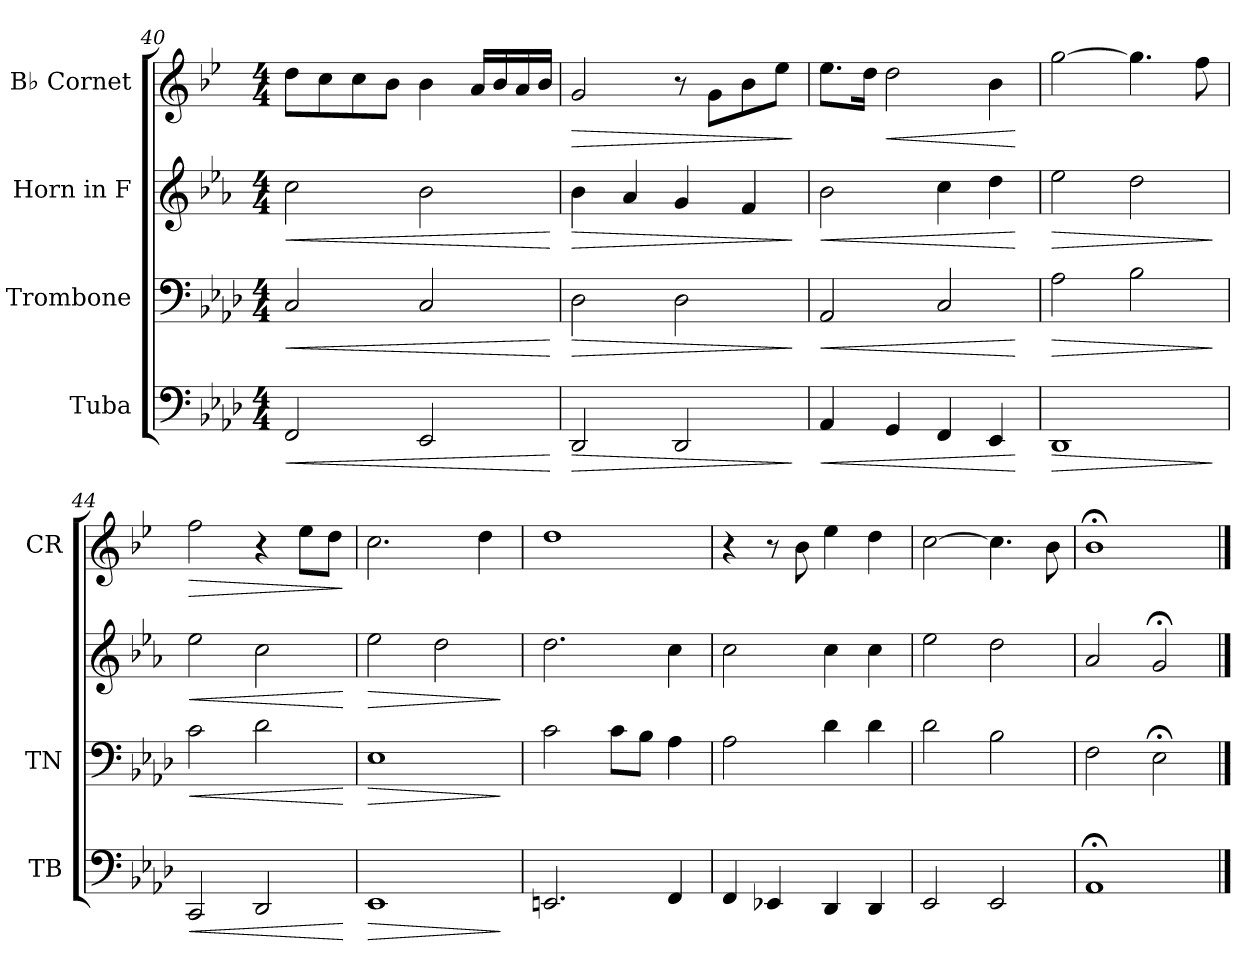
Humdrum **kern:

**kern	**dynam	**kern	**dynam	**kern	**dynam	**kern	**dynam
*part4	*part4	*part3	*part3	*part2	*part2	*part1	*part1
*staff4	*staff4	*staff3	*staff3	*staff2	*staff2	*staff1	*staff1
*I"Tuba	*	*I"Trombone	*	*I"Horn in F	*	*I"B♭ Cornet	*
*I'TB	*	*I'TN	*	*	*	*I'CR	*
!!LO:LB:g=z
*clefF4	*	*clefF4	*	*clefG2	*	*clefG2	*
*	*	*	*	*ITrd4c7	*	*ITrd1c2	*
*k[b-e-a-d-]	*	*k[b-e-a-d-]	*	*k[b-e-a-d-]	*	*k[b-e-a-d-]	*
*M4/4	*	*M4/4	*	*M4/4	*	*M4/4	*
=40	=40	=40	=40	=40	=40	=40	=40
!	!LO:HP:b	!	!LO:HP:b	!	!LO:HP:b	!	!
2FF/	<	2C/	<	2f\	<	8cc\L	.
.	.	.	.	.	.	8b-\	.
.	.	.	.	.	.	8b-\	.
.	.	.	.	.	.	8a-\J	.
2EE-/	.	2C/	.	2e-\	.	4a-\	.
.	.	.	.	.	.	16g/LL	.
.	.	.	.	.	.	16a-/	.
.	.	.	.	.	.	16g/	.
.	.	.	.	.	.	16a-/JJ	.
.	[	.	[	.	[	.	.
=41	=41	=41	=41	=41	=41	=41	=41
!	!LO:HP:b	!	!LO:HP:b	!	!LO:HP:b	!	!LO:HP:b
2DD-/	>	2D-\	>	4e-\	>	2f/	>
.	.	.	.	4d-/	.	.	.
2DD-/	.	2D-\	.	4c/	.	8r	.
.	.	.	.	.	.	8f\L	.
.	.	.	.	4B-/	.	8a-\	.
.	.	.	.	.	.	8dd-\J	.
.	]	.	]	.	]	.	]
=42	=42	=42	=42	=42	=42	=42	=42
!	!LO:HP:b	!	!LO:HP:b	!	!LO:HP:b	!	!
4AA-/	<	2AA-/	<	2e-\	<	8.dd-\L	.
.	.	.	.	.	.	16cc\Jk	.
!	!	!	!	!	!	!	!LO:HP:b
4GG/	.	.	.	.	.	2cc\	<
4FF/	.	2C/	.	4f\	.	.	.
4EE-/	.	.	.	4g\	.	4a-\	.
.	[	.	[	.	[	.	[
=43	=43	=43	=43	=43	=43	=43	=43
!	!LO:HP:b	!	!LO:HP:b	!	!LO:HP:b	!	!
1DD-	>	2A-\	>	2a-\	>	[2ff\	.
.	.	2B-\	.	2g\	.	4.ff\]	.
.	.	.	.	.	.	8ee-\	.
.	]	.	]	.	]	.	.
=44	=44	=44	=44	=44	=44	=44	=44
!	!LO:HP:b	!	!LO:HP:b	!	!LO:HP:b	!	!LO:HP:b
2CC/	<	2c\	<	2a-\	<	2ee-\	>
2DD-/	.	2d-\	.	2f\	.	4r	.
.	.	.	.	.	.	8dd-\L	.
.	.	.	.	.	.	8cc\J	.
.	[	.	[	.	[	.	]
=45	=45	=45	=45	=45	=45	=45	=45
!	!LO:HP:b	!	!LO:HP:b	!	!LO:HP:b	!	!
1EE-	>	1E-	>	2a-\	>	2.b-\	.
.	.	.	.	2g\	.	.	.
.	.	.	.	.	.	4cc\	.
.	]	.	]	.	]	.	.
=46	=46	=46	=46	=46	=46	=46	=46
2.EEn/	.	2c\	.	2.g\	.	1cc	.
.	.	8c\L	.	.	.	.	.
.	.	8B-\J	.	.	.	.	.
4FF/	.	4A-\	.	4f\	.	.	.
!!LO:LB:g=z
=47	=47	=47	=47	=47	=47	=47	=47
4FF/	.	2A-\	.	2f\	.	4r	.
4EE-X/	.	.	.	.	.	8r	.
.	.	.	.	.	.	8a-\	.
4DD-/	.	4d-\	.	4f\	.	4dd-\	.
4DD-/	.	4d-\	.	4f\	.	4cc\	.
=48	=48	=48	=48	=48	=48	=48	=48
2EE-/	.	2d-\	.	2a-\	.	[2b-\	.
2EE-/	.	2B-\	.	2g\	.	4.b-\]	.
.	.	.	.	.	.	8a-\	.
=49	=49	=49	=49	=49	=49	=49	=49
1AA-;<	.	2F\	.	2d-/	.	1a-;<	.
.	.	2E-;<\	.	2c;</	.	.	.
==	==	==	==	==	==	==	==
*-	*-	*-	*-	*-	*-	*-	*-
